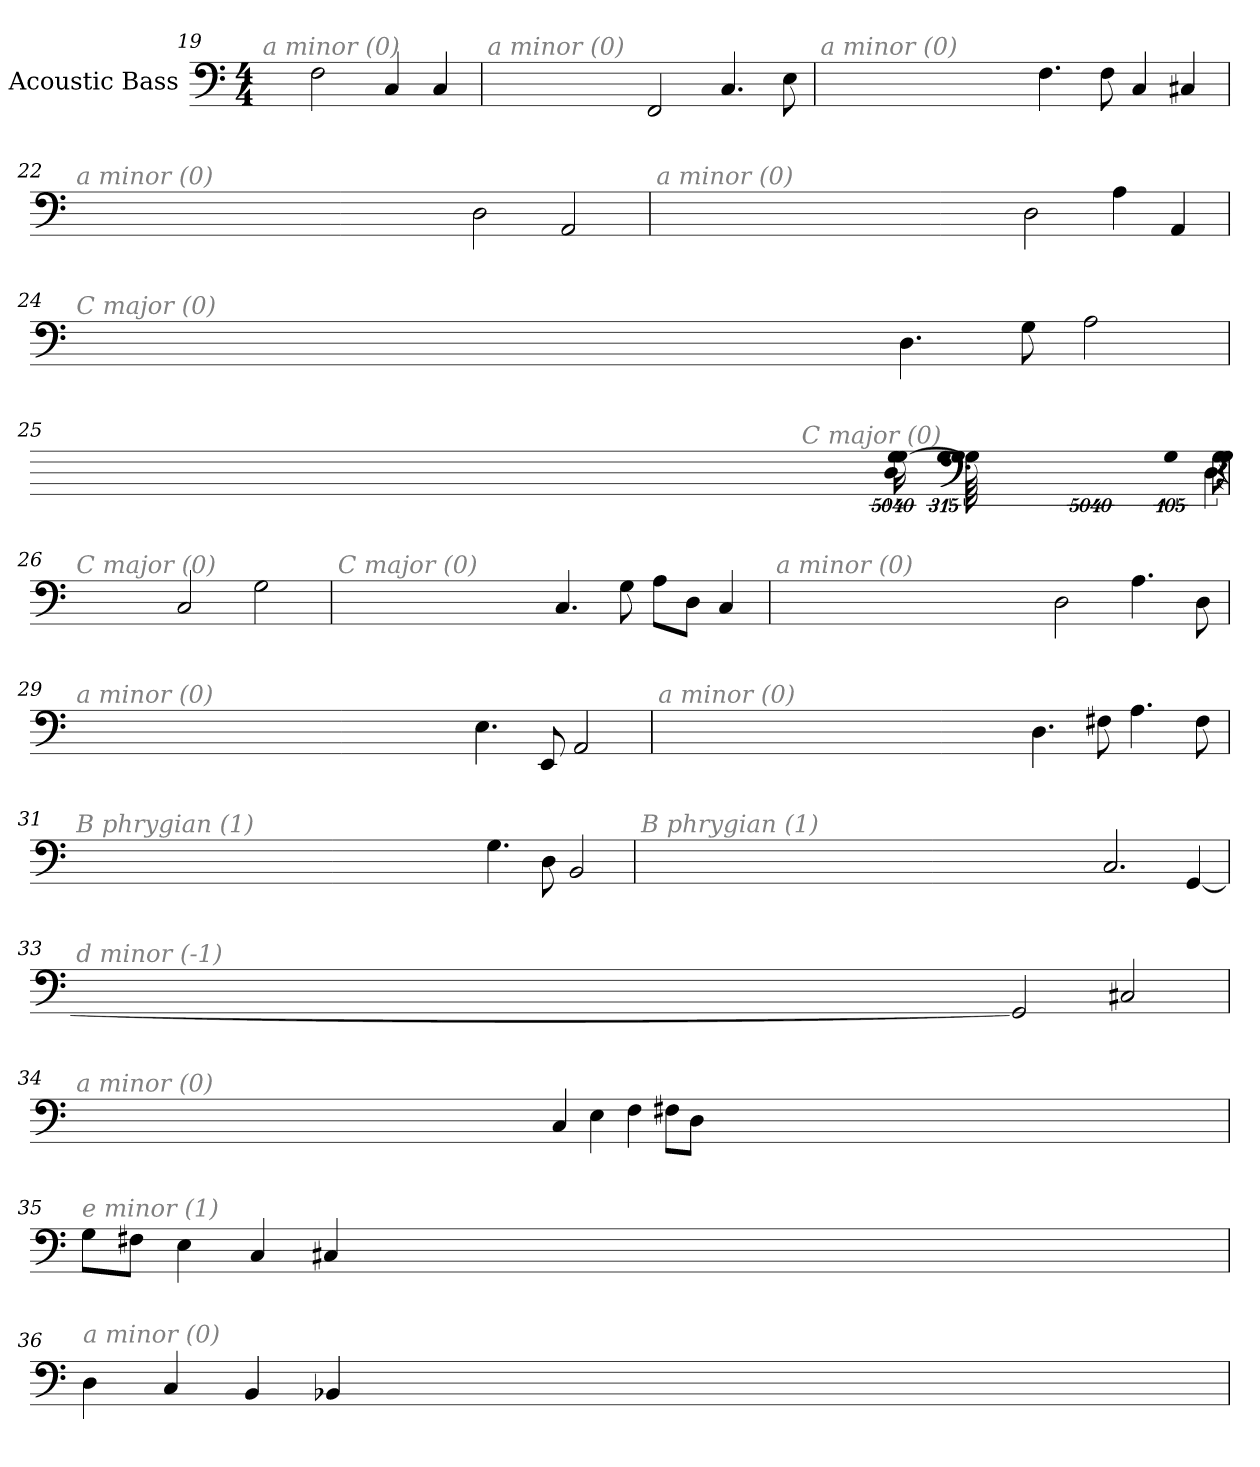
**kern
*part1
*staff1
*I"Acoustic Bass
*clefF4
*ITrd7c12
*k[]
*C:
*M4/4
=19
!LO:TX:i:color=#808080:t=a minor (0)
2FF
4CC
4CC
=20
!LO:TX:i:color=#808080:t=a minor (0)
2FFF
4.CC
8EE
=21
!LO:TX:i:color=#808080:t=a minor (0)
4.FF
8FF
4CC
4CC#X
=22
!LO:TX:i:color=#808080:t=a minor (0)
2DD
2AAA
=23
!LO:TX:i:color=#808080:t=a minor (0)
2DD
4AA
4AAA
=24
!LO:TX:i:color=#808080:t=C major (0)
4.DD
8GG
2AA
=25
!LO:TX:i:color=#808080:t=C major (0)
4.DD
8GG
!LO:N:vis=8
40320%3347r
!LO:N:vis=8
40320%3347GGL
!LO:N:vis=8
40320%3347GGJ
!LO:N:vis=1024
[13440%13GGL
16GGL_
64GGL_
!LO:N:vis=256
20160%79GGL]
!LO:N:vis=8
40320%3347GG
!LO:N:vis=8
40320%3347DDJ
=26
!LO:TX:i:color=#808080:t=C major (0)
2CC
2GG
=27
!LO:TX:i:color=#808080:t=C major (0)
4.CC
8GG
8AAL
8DDJ
4CC
=28
!LO:TX:i:color=#808080:t=a minor (0)
2DD
4.AA
8DD
=29
!LO:TX:i:color=#808080:t=a minor (0)
4.EE
8EEE
2AAA
=30
!LO:TX:i:color=#808080:t=a minor (0)
4.DD
8FF#X
4.AA
8FF#
=31
!LO:TX:i:color=#808080:t=B phrygian (1)
4.GG
8DD
2BBB
=32
!LO:TX:i:color=#808080:t=B phrygian (1)
2.CC
[4GGG
=33
!LO:TX:i:color=#808080:t=d minor (-1)
2GGG]
2CC#X
=34
!LO:TX:i:color=#808080:t=a minor (0)
4CC
4EE
4FF
8FF#XL
8DDJ
=35
!LO:TX:i:color=#808080:t=e minor (1)
8GGL
8FF#XJ
4EE
4CC
4CC#X
=36
!LO:TX:i:color=#808080:t=a minor (0)
4DD
4CC
4BBB
4BBB-X
=
*-
